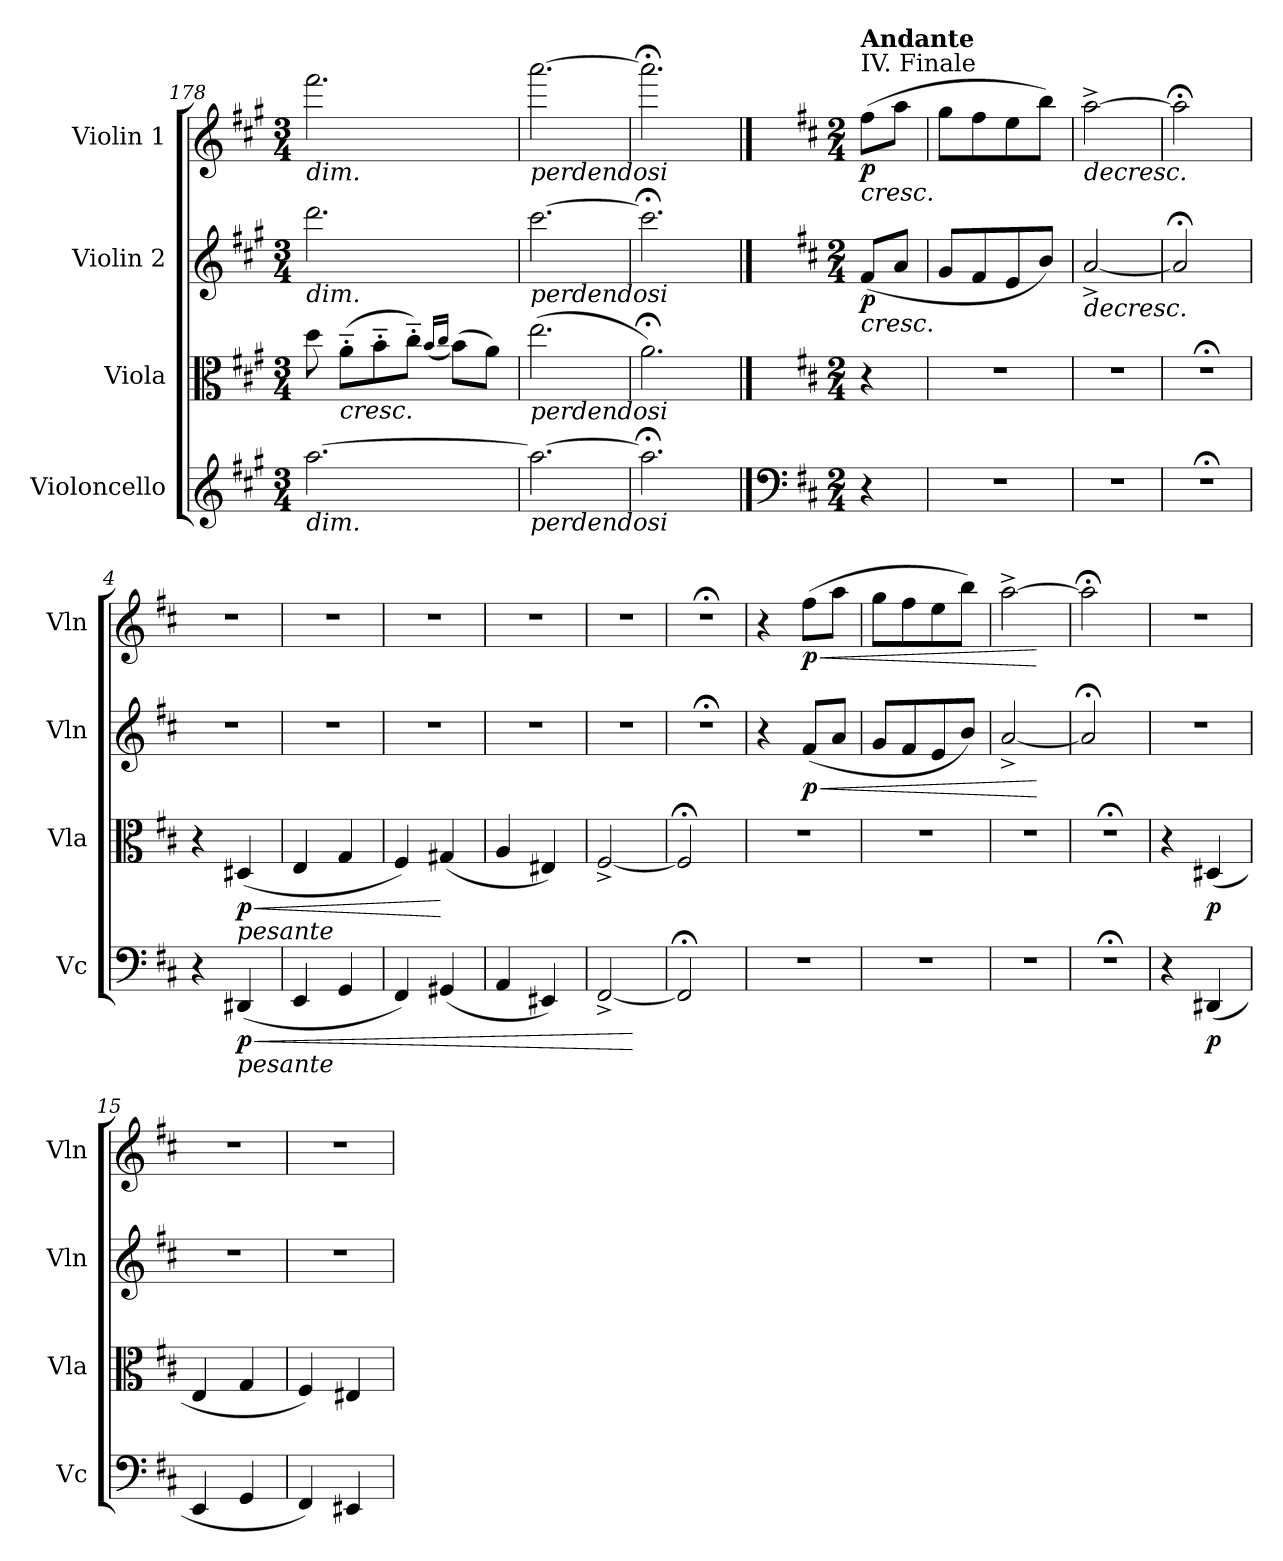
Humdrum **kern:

**kern	**dynam	**kern	**dynam	**kern	**dynam	**kern	**dynam
*part4	*part4	*part3	*part3	*part2	*part2	*part1	*part1
*staff4	*staff4	*staff3	*staff3	*staff2	*staff2	*staff1	*staff1
*I"Violoncello	*	*I"Viola	*	*I"Violin 2	*	*I"Violin 1	*
*I'Vc	*	*I'Vla	*	*I'Vln	*	*I'Vln	*
*clefG2	*	*clefC3	*	*clefG2	*	*clefG2	*
*k[f#c#g#]	*	*k[f#c#g#]	*	*k[f#c#g#]	*	*k[f#c#g#]	*
*M3/4	*	*M3/4	*	*M3/4	*	*M3/4	*
=178	=178	=178	=178	=178	=178	=178	=178
!	!	!	!	!	!	!LO:TX:b:i:t=dim.	!
!	!	!	!	!LO:TX:b:i:t=dim.	!	!	!
!LO:TX:b:i:t=dim.	!	!	!	!	!	!	!
[2.aa\	.	8dd\	.	2.ddd\	.	2.fff#\	.
!	!	!	!LO:HP:b	!	!	!	!
.	.	(8a'~\L	<	.	.	.	.
.	.	8b'~\	.	.	.	.	.
.	.	8cc#'~\J)	.	.	.	.	.
.	.	(16qb/LL	.	.	.	.	.
.	.	16qcc#/JJ	.	.	.	.	.
.	.	(8b\L)	.	.	.	.	.
.	.	8a\J)	.	.	.	.	.
=179	=179	=179	=179	=179	=179	=179	=179
!	!	!	!	!	!	!LO:TX:b:i:t=perdendosi	!
!	!	!	!	!LO:TX:b:i:t=perdendosi	!	!	!
!	!	!LO:TX:b:i:t=perdendosi	!	!	!	!	!
!LO:TX:b:i:t=perdendosi	!	!	!	!	!	!	!
2.aa\_	.	(2.ee	.	[2.ccc#\	.	[2.aaa\	.
=180	=180	=180	=180	=180	=180	=180	=180
2.aa;<\]	.	2.a;<\)	.	2.ccc#;<\]	.	2.aaa;<\]	.
!!LO:PB:g=z
==	==	==	==	==	==	==	==
*clefF4	*	*	*	*	*	*	*
*k[f#c#]	*	*k[f#c#]	*	*k[f#c#]	*	*k[f#c#]	*
*M2/4	*	*M2/4	*	*M2/4	*	*M2/4	*
*	*	*	*	*	*	*MM76	*
!	!	!	!	!	!	!LO:TX:a:t=IV.  Finale	!
!	!	!	!	!	!	!LO:TX:a:B:t=Andante	!
!	!	!	!	!	!LO:HP:b	!	!LO:HP:b
!	!	!	!	!	!LO:DY:n=1:b	!	!LO:DY:n=1:b
4r	.	4r	.	(8f#/L	< p	(8ff#\L	< p
.	.	.	.	8a/J	.	8aa\J	.
=1	=1	=1	=1	=1	=1	=1	=1
2r	.	2r	.	8g/L	.	8gg\L	.
.	.	.	.	8f#/	.	8ff#\	.
.	.	.	.	8e/	.	8ee\	.
.	.	.	.	8b/J)	.	8bb\J)	.
=2	=2	=2	=2	=2	=2	=2	=2
!	!	!	!	!	!LO:HP:b	!	!LO:HP:b
2r	.	2r	.	[2a^>/	>	[2aa^\	>
.	.	.	.	.	[	.	[
=3	=3	=3	=3	=3	=3	=3	=3
2r;<	.	2r;<	.	2a;</]	.	2aa;<\]	.
=4	=4	=4	=4	=4	=4	=4	=4
4r	.	4r	.	2r	.	2r	.
!	!	!LO:TX:b:i:t=pesante	!	!	!	!	!
!LO:TX:b:i:t=pesante	!	!	!	!	!	!	!
!	!LO:HP:b	!	!LO:HP:b	!	!	!	!
!	!LO:DY:n=1:b	!	!LO:DY:n=1:b	!	!	!	!
(4DD#X/	< p	(4D#X/	< p	.	.	.	.
=5	=5	=5	=5	=5	=5	=5	=5
4EE/	.	4E/	.	2r	.	2r	.
4GG/	.	4G/	.	.	.	.	.
=6	=6	=6	=6	=6	=6	=6	=6
4FF#/)	.	4F#/)	.	2r	.	2r	.
(4GG#X/	.	(4G#X/	[	.	.	.	.
=7	=7	=7	=7	=7	=7	=7	=7
4AA/	.	4A/	.	2r	.	2r	.
4EE#X/)	.	4E#X/)	.	.	.	.	.
=8	=8	=8	=8	=8	=8	=8	=8
[2FF#^>/	.	[2F#^>/	.	2r	.	2r	.
.	[	.	[	.	.	.	.
=9	=9	=9	=9	=9	=9	=9	=9
2FF#;</]	.	2F#;</]	.	2r;<	.	2r;<	.
=10	=10	=10	=10	=10	=10	=10	=10
2r	.	2r	.	4r	.	4r	.
!	!	!	!	!	!LO:HP:b	!	!LO:HP:b
!	!	!	!	!	!LO:DY:n=1:b	!	!LO:DY:n=1:b
.	.	.	.	(8f#/L	< p	(8ff#\L	< p
.	.	.	.	8a/J	.	8aa\J	.
!!LO:LB:g=z
=11	=11	=11	=11	=11	=11	=11	=11
2r	.	2r	.	8g/L	.	8gg\L	.
.	.	.	.	8f#/	.	8ff#\	.
.	.	.	.	8e/	.	8ee\	.
.	.	.	.	8b/J)	.	8bb\J)	.
.	.	.	.	.	]	.	]
=12	=12	=12	=12	=12	=12	=12	=12
2r	.	2r	.	[2a^>/	.	[2aa^\	.
.	.	.	.	.	[	.	[
=13	=13	=13	=13	=13	=13	=13	=13
2r;<	.	2r;<	.	2a;</]	.	2aa;<\]	.
=14	=14	=14	=14	=14	=14	=14	=14
4r	.	4r	.	2r	.	2r	.
!	!LO:DY:b	!	!LO:DY:b	!	!	!	!
(4DD#X/	p	(4D#X/	p	.	.	.	.
=15	=15	=15	=15	=15	=15	=15	=15
4EE/	.	4E/	.	2r	.	2r	.
4GG/	.	4G/	.	.	.	.	.
=16	=16	=16	=16	=16	=16	=16	=16
4FF#/)	.	4F#/)	.	2r	.	2r	.
4EE#X/	.	4E#X/	.	.	.	.	.
=	=	=	=	=	=	=	=
*-	*-	*-	*-	*-	*-	*-	*-
